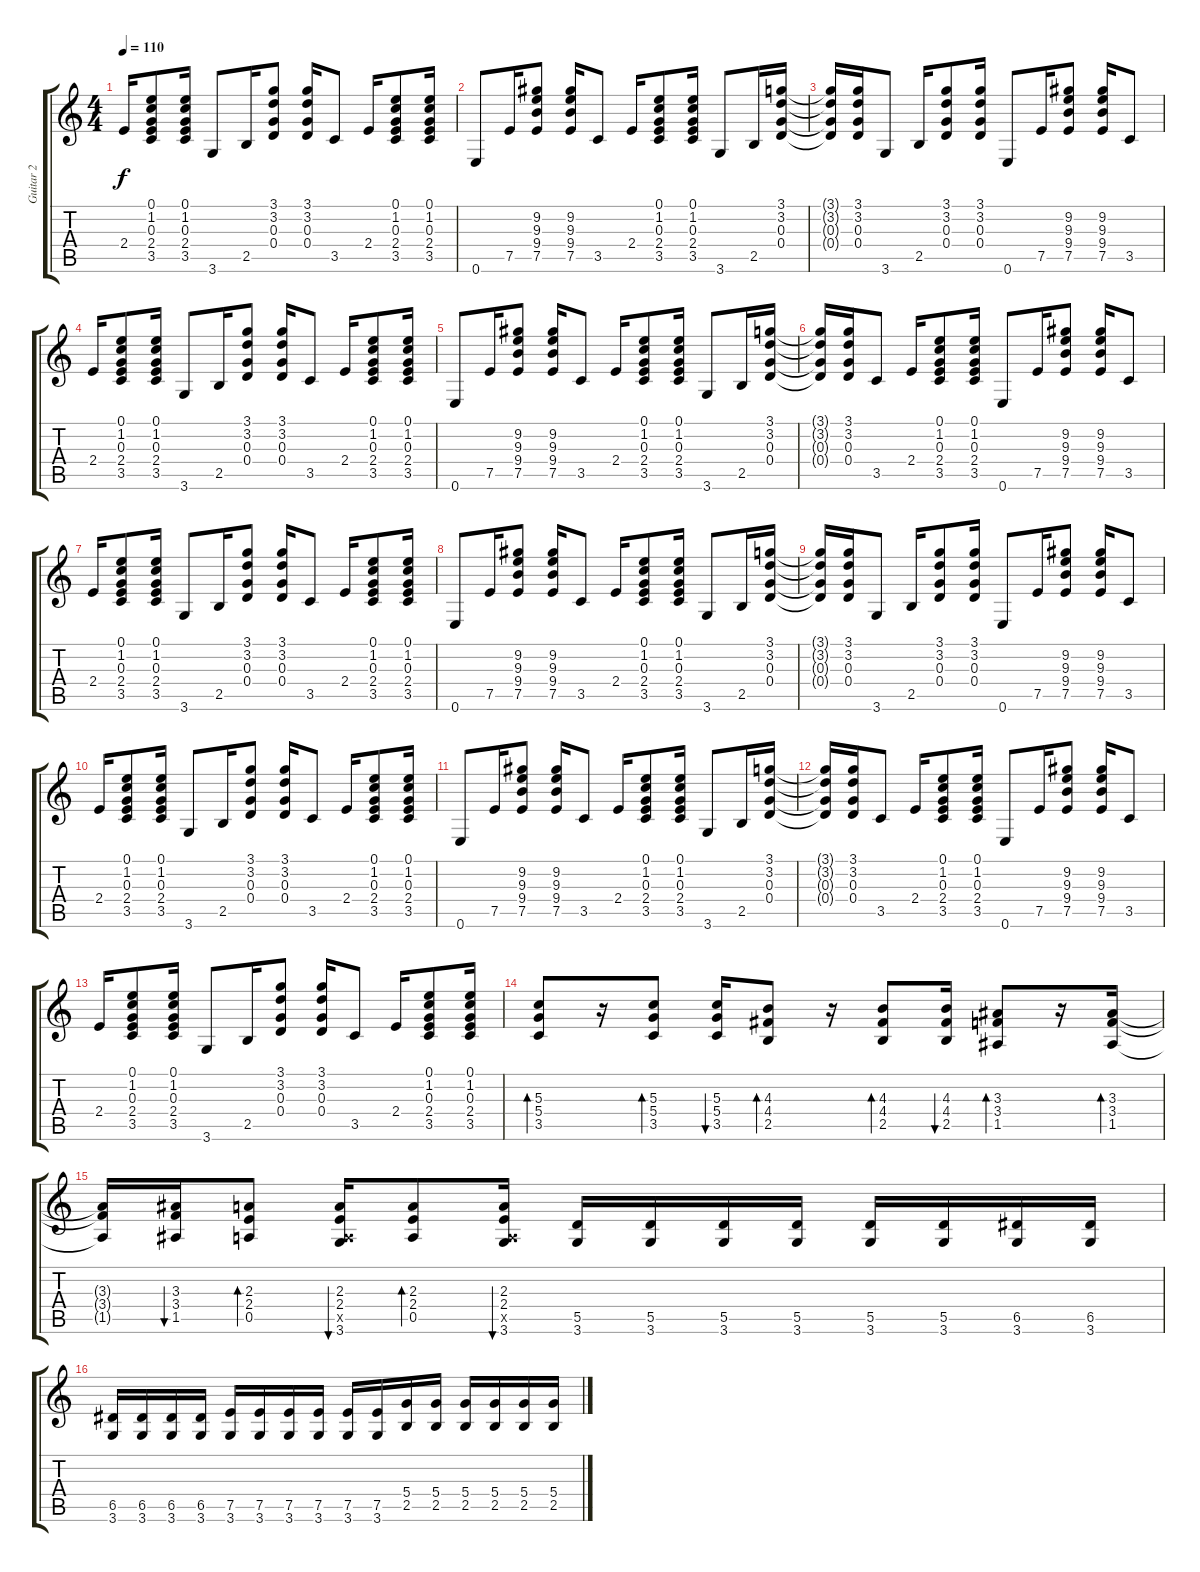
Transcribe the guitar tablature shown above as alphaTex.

\track ("Guitar 2" "Guitar 2") {instrument overdrivenguitar}
\staff {score tabs}
\tuning (E4 B3 G3 D3 A2 E2) {hide}
\ts (4 4)
\tempo 110
\clef g2
\ks c
2.4.16{dy f} (0.1 1.2 0.3 2.4 3.5).8 (0.1 1.2 0.3 2.4 3.5).16 3.6.8 2.5.16 (3.1 3.2 0.3 0.4).8 (3.1 3.2 0.3 0.4).16 3.5.8 2.4.16 (0.1 1.2 0.3 2.4 3.5).8 (0.1 1.2 0.3 2.4 3.5).16 |
0.6.8 7.5.16 (9.2 9.3 9.4 7.5).8 (9.2 9.3 9.4 7.5).16 3.5.8 2.4.16 (0.1 1.2 0.3 2.4 3.5).8 (0.1 1.2 0.3 2.4 3.5).16 3.6.8 2.5.16 (3.1 3.2 0.3 0.4).16 |
(3.1{t} 3.2{t} 0.3{t} 0.4{t}).16 (3.1 3.2 0.3 0.4).16 3.6.8 2.5.16 (3.1 3.2 0.3 0.4).8 (3.1 3.2 0.3 0.4).16 0.6.8 7.5.16 (9.2 9.3 9.4 7.5).8 (9.2 9.3 9.4 7.5).16 3.5.8 |
2.4.16 (0.1 1.2 0.3 2.4 3.5).8 (0.1 1.2 0.3 2.4 3.5).16 3.6.8 2.5.16 (3.1 3.2 0.3 0.4).8 (3.1 3.2 0.3 0.4).16 3.5.8 2.4.16 (0.1 1.2 0.3 2.4 3.5).8 (0.1 1.2 0.3 2.4 3.5).16 |
0.6.8 7.5.16 (9.2 9.3 9.4 7.5).8 (9.2 9.3 9.4 7.5).16 3.5.8 2.4.16 (0.1 1.2 0.3 2.4 3.5).8 (0.1 1.2 0.3 2.4 3.5).16 3.6.8 2.5.16 (3.1 3.2 0.3 0.4).16 |
(3.1{t} 3.2{t} 0.3{t} 0.4{t}).16 (3.1 3.2 0.3 0.4).16 3.5.8 2.4.16 (0.1 1.2 0.3 2.4 3.5).8 (0.1 1.2 0.3 2.4 3.5).16 0.6.8 7.5.16 (9.2 9.3 9.4 7.5).8 (9.2 9.3 9.4 7.5).16 3.5.8 |
2.4.16 (0.1 1.2 0.3 2.4 3.5).8 (0.1 1.2 0.3 2.4 3.5).16 3.6.8 2.5.16 (3.1 3.2 0.3 0.4).8 (3.1 3.2 0.3 0.4).16 3.5.8 2.4.16 (0.1 1.2 0.3 2.4 3.5).8 (0.1 1.2 0.3 2.4 3.5).16 |
0.6.8 7.5.16 (9.2 9.3 9.4 7.5).8 (9.2 9.3 9.4 7.5).16 3.5.8 2.4.16 (0.1 1.2 0.3 2.4 3.5).8 (0.1 1.2 0.3 2.4 3.5).16 3.6.8 2.5.16 (3.1 3.2 0.3 0.4).16 |
(3.1{t} 3.2{t} 0.3{t} 0.4{t}).16 (3.1 3.2 0.3 0.4).16 3.6.8 2.5.16 (3.1 3.2 0.3 0.4).8 (3.1 3.2 0.3 0.4).16 0.6.8 7.5.16 (9.2 9.3 9.4 7.5).8 (9.2 9.3 9.4 7.5).16 3.5.8 |
2.4.16 (0.1 1.2 0.3 2.4 3.5).8 (0.1 1.2 0.3 2.4 3.5).16 3.6.8 2.5.16 (3.1 3.2 0.3 0.4).8 (3.1 3.2 0.3 0.4).16 3.5.8 2.4.16 (0.1 1.2 0.3 2.4 3.5).8 (0.1 1.2 0.3 2.4 3.5).16 |
0.6.8 7.5.16 (9.2 9.3 9.4 7.5).8 (9.2 9.3 9.4 7.5).16 3.5.8 2.4.16 (0.1 1.2 0.3 2.4 3.5).8 (0.1 1.2 0.3 2.4 3.5).16 3.6.8 2.5.16 (3.1 3.2 0.3 0.4).16 |
(3.1{t} 3.2{t} 0.3{t} 0.4{t}).16 (3.1 3.2 0.3 0.4).16 3.5.8 2.4.16 (0.1 1.2 0.3 2.4 3.5).8 (0.1 1.2 0.3 2.4 3.5).16 0.6.8 7.5.16 (9.2 9.3 9.4 7.5).8 (9.2 9.3 9.4 7.5).16 3.5.8 |
2.4.16 (0.1 1.2 0.3 2.4 3.5).8 (0.1 1.2 0.3 2.4 3.5).16 3.6.8 2.5.16 (3.1 3.2 0.3 0.4).8 (3.1 3.2 0.3 0.4).16 3.5.8 2.4.16 (0.1 1.2 0.3 2.4 3.5).8 (0.1 1.2 0.3 2.4 3.5).16 |
(5.3 5.4 3.5).8{bd 480 volume 13 instrument overdrivenguitar} r.16 (5.3 5.4 3.5).8{bd 480} (5.3 5.4 3.5).16{bu 480} (4.3 4.4 2.5).8{bd 480} r.16 (4.3 4.4 2.5).8{bd 480} (4.3 4.4 2.5).16{bu 480} (3.3 3.4 1.5).8{bd 480} r.16 (3.3 3.4 1.5).16{bd 480} |
(3.3{t} 3.4{t} 1.5{t}).16 (3.3 3.4 1.5).16{bu 480} (2.3 2.4 0.5).8{bd 480} (2.3 2.4 0.5{x} 3.6).16{bu 480} (2.3 2.4 0.5).8{bd 480} (2.3 2.4 0.5{x} 3.6).16{bu 480} (5.5 3.6).16 (5.5 3.6).16 (5.5 3.6).16 (5.5 3.6).16 (5.5 3.6).16 (5.5 3.6).16 (6.5 3.6).16 (6.5 3.6).16 |
(6.5 3.6).16 (6.5 3.6).16 (6.5 3.6).16 (6.5 3.6).16 (7.5 3.6).16 (7.5 3.6).16 (7.5 3.6).16 (7.5 3.6).16 (7.5 3.6).16 (7.5 3.6).16 (5.4 2.5).16 (5.4 2.5).16 (5.4 2.5).16 (5.4 2.5).16 (5.4 2.5).16 (5.4 2.5).16
